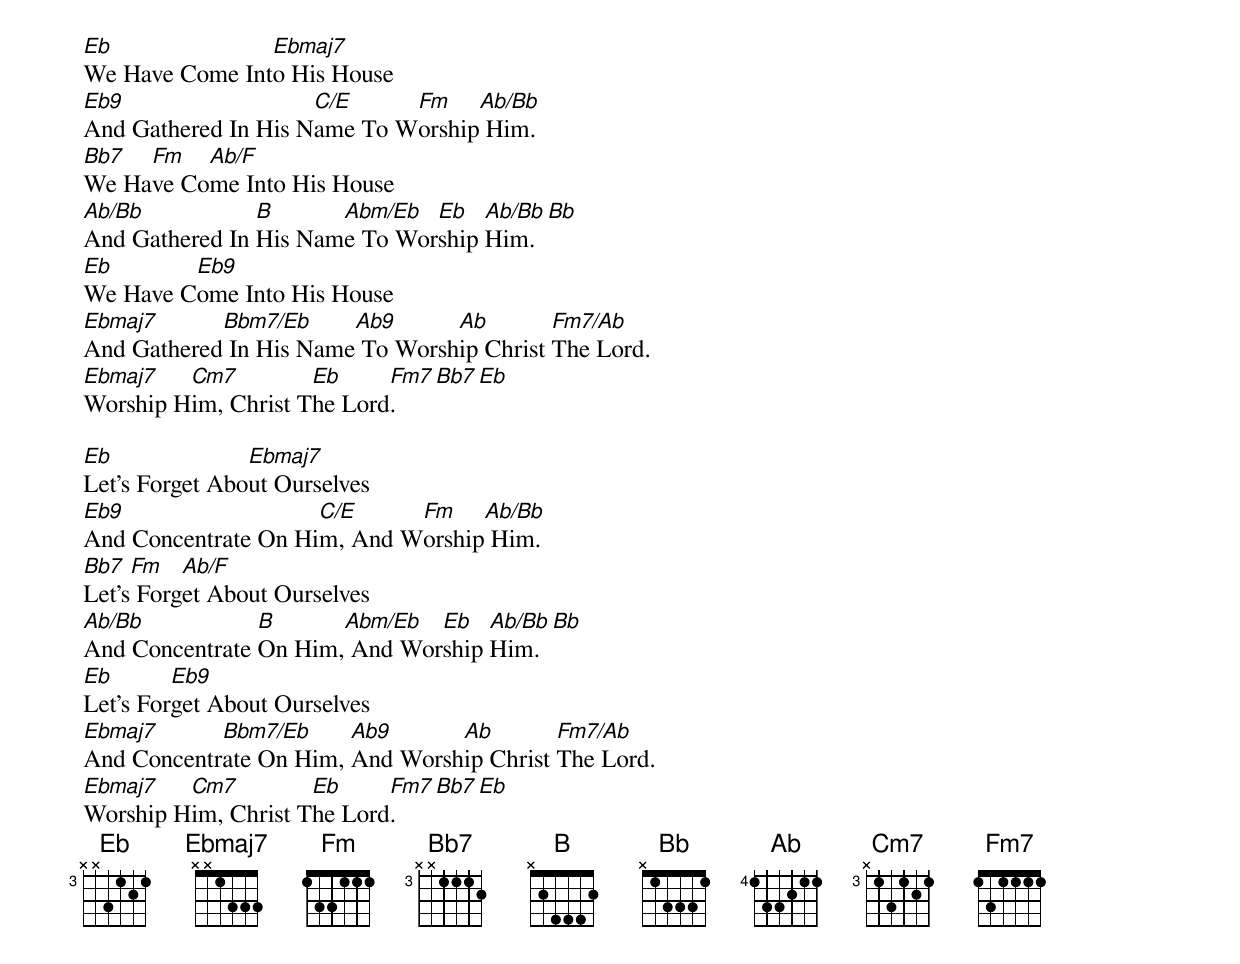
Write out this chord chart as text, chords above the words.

Eb              Ebmaj7
We Have Come Into His House
Eb9                  C/E     Fm    Ab/Bb
And Gathered In His Name To Worship Him.
Bb7  Fm   Ab/F
We Have Come Into His House
Ab/Bb           B      Abm/Eb  Eb   Ab/Bb  Bb
And Gathered In His Name To Worship Him.
Eb       Eb9
We Have Come Into His House
Ebmaj7      Bbm7/Eb     Ab9      Ab        Fm7/Ab
And Gathered In His Name To Worship Christ The Lord.
Ebmaj7   Cm7         Eb     Fm7    Bb7     Eb
Worship Him, Christ The Lord.

Eb              Ebmaj7
Let’s Forget About Ourselves
Eb9                  C/E     Fm    Ab/Bb
And Concentrate On Him, And Worship Him.
Bb7  Fm   Ab/F
Let’s Forget About Ourselves
Ab/Bb           B      Abm/Eb  Eb   Ab/Bb  Bb
And Concentrate On Him, And Worship Him.
Eb       Eb9
Let’s Forget About Ourselves
Ebmaj7      Bbm7/Eb     Ab9      Ab        Fm7/Ab
And Concentrate On Him, And Worship Christ The Lord.
Ebmaj7   Cm7         Eb     Fm7    Bb7     Eb
Worship Him, Christ The Lord.
